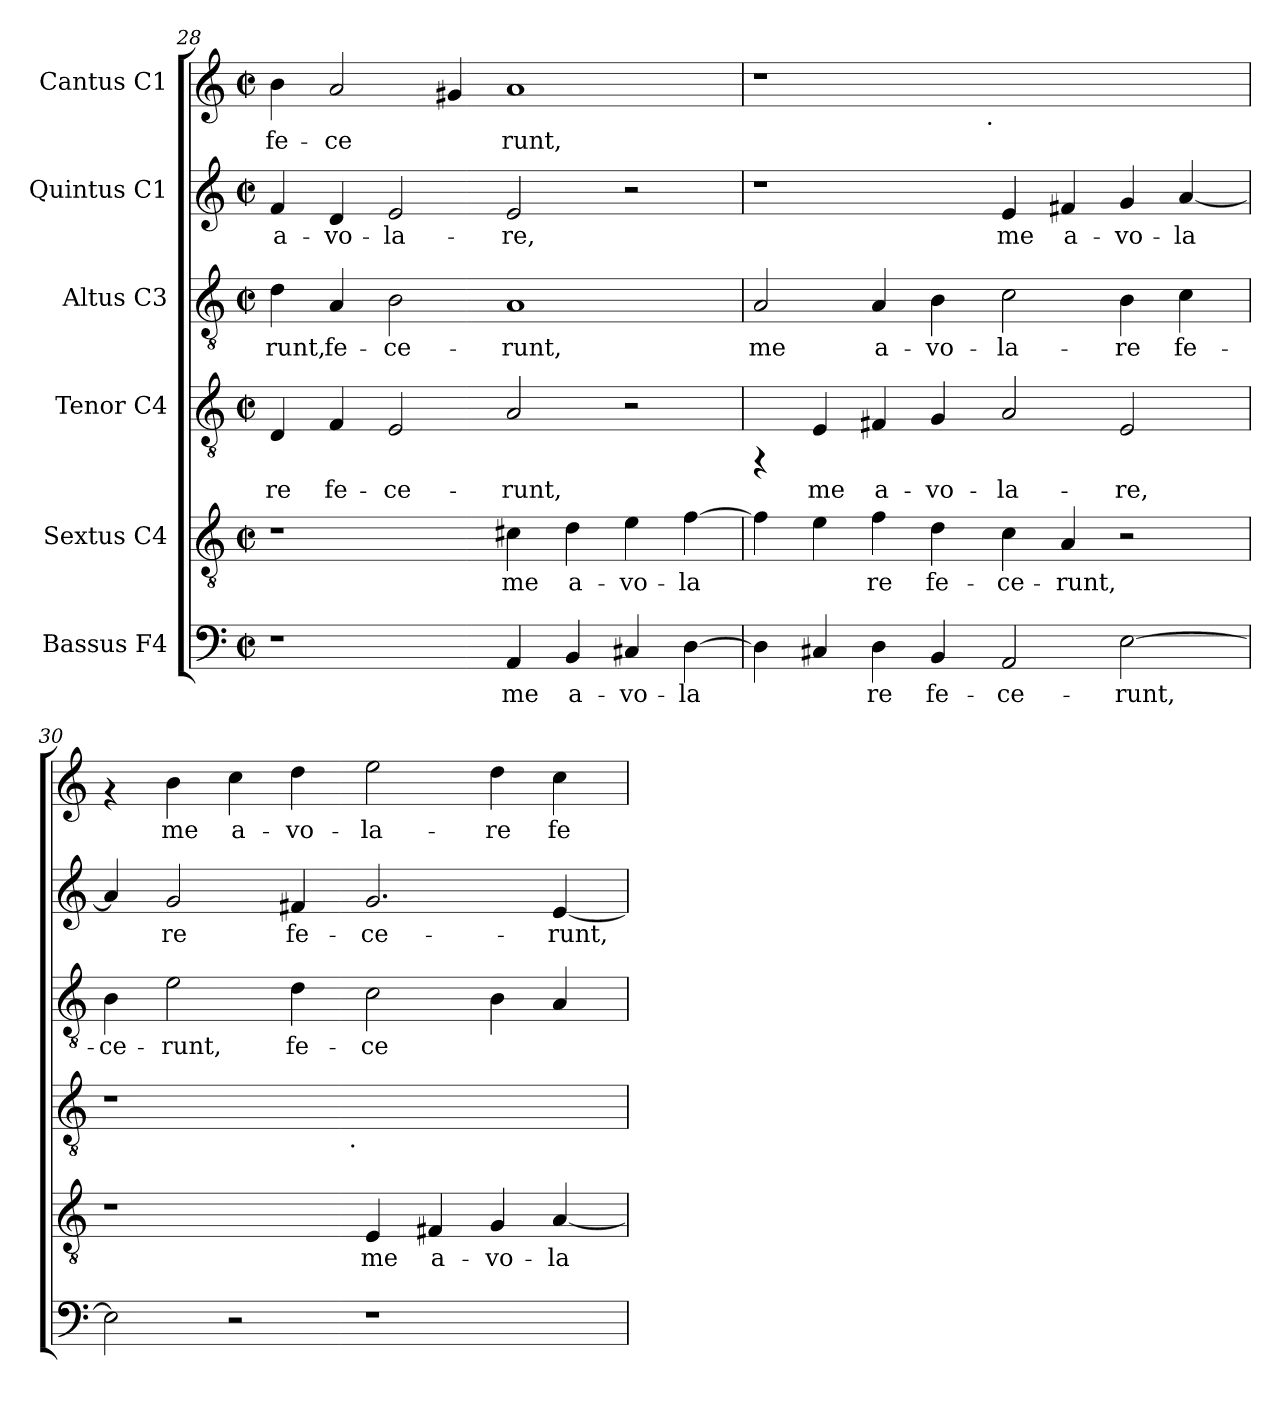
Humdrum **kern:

**kern	**text	**kern	**text	**kern	**text	**kern	**text	**kern	**text	**kern	**text
*part6	*part6	*part5	*part5	*part4	*part4	*part3	*part3	*part2	*part2	*part1	*part1
*staff6	*staff6	*staff5	*staff5	*staff4	*staff4	*staff3	*staff3	*staff2	*staff2	*staff1	*staff1
*I"Bassus  F4	*	*I"Sextus  C4	*	*I"Tenor  C4	*	*I"Altus  C3	*	*I"Quintus  C1	*	*I"Cantus  C1	*
*clefF4	*	*clefGv2	*	*clefGv2	*	*clefGv2	*	*clefG2	*	*clefG2	*
*k[]	*	*k[]	*	*k[]	*	*k[]	*	*k[]	*	*k[]	*
*C:	*	*C:	*	*C:	*	*C:	*	*C:	*	*C:	*
*M2/2	*	*M2/2	*	*M2/2	*	*M2/2	*	*M2/2	*	*M2/2	*
*met(c|)	*	*met(c|)	*	*met(c|)	*	*met(c|)	*	*met(c|)	*	*met(c|)	*
=28	=28	=28	=28	=28	=28	=28	=28	=28	=28	=28	=28
!	!	!	!	!	!LO:LY:b:cj	!	!LO:LY:b:cj	!	!LO:LY:b:cj	!	!LO:LY:b:cj
1r	.	1r	.	4D/	-re	4d\	-runt,	4f/	a-	4b\	fe-
!	!	!	!	!	!LO:LY:b:cj	!	!LO:LY:b:cj	!	!LO:LY:b:cj	!	!LO:LY:b:cj
.	.	.	.	4F/	fe-	4A/	fe-	4d/	-vo-	2a/	-ce-
!	!	!	!	!	!LO:LY:b:cj	!	!LO:LY:b:cj	!	!LO:LY:b:cj	!	!
.	.	.	.	2E/	-ce-	2B\	-ce-	2e/	-la-	.	.
!	!	!	!	!	!	!	!	!	!	!	!LO:LY:b:cj
.	.	.	.	.	.	.	.	.	.	4g#X/	--
!	!LO:LY:b:cj	!	!LO:LY:b:cj	!	!LO:LY:b:cj	!	!LO:LY:b:cj	!	!LO:LY:b:cj	!	!LO:LY:b:cj
4AA/	me	4c#X\	me	2A/	-runt,	1A	-runt,	2e/	-re,	1a	-runt,
!	!LO:LY:b:cj	!	!LO:LY:b:cj	!	!	!	!	!	!	!	!
4BB/	a-	4d\	a-	.	.	.	.	.	.	.	.
!	!LO:LY:b:cj	!	!LO:LY:b:cj	!	!	!	!	!	!	!	!
4C#X/	-vo-	4e\	-vo-	2r	.	.	.	2r	.	.	.
!	!LO:LY:b:cj	!	!LO:LY:b:cj	!	!	!	!	!	!	!	!
[>4D\	-la-	[>4f\	-la-	.	.	.	.	.	.	.	.
=29	=29	=29	=29	=29	=29	=29	=29	=29	=29	=29	=29
!	!LO:LY:b:cj	!	!LO:LY:b:cj	!	!	!	!LO:LY:b:cj	!	!	!	!
*	*	*	*	*	*	*	*	*	*	*^	*
4D\]	--	4f\]	--	4rFF	.	2A/	me	1r	.	1r	2ryy	.
!	!LO:LY:b:cj	!	!LO:LY:b:cj	!	!LO:LY:b:cj	!	!	!	!	!	!	!
4C#X/	--	4e\	--	4E/	me	.	.	.	.	.	.	.
!	!LO:LY:b:cj	!	!LO:LY:b:cj	!	!LO:LY:b:cj	!	!LO:LY:b:cj	!	!	!	!	!
4D\	-re	4f\	-re	4F#X/	a-	4A/	a-	.	.	.	4...ryy	.
!	!LO:LY:b:cj	!	!LO:LY:b:cj	!	!LO:LY:b:cj	!	!LO:LY:b:cj	!	!	!	!	!
4BB/	fe-	4d\	fe-	4G/	-vo-	4B\	-vo-	.	.	.	.	.
!	!	!	!	!	!	!	!	!	!	!	!LO:TX:b:t=.	!
.	.	.	.	.	.	.	.	.	.	.	1ryy	.
!	!LO:LY:b:cj	!	!LO:LY:b:cj	!	!LO:LY:b:cj	!	!LO:LY:b:cj	!	!LO:LY:b:cj	!	!	!
2AA/	-ce-	4c\	-ce-	2A/	-la-	2c\	-la-	4e/	me	1ryy	.	.
!	!	!	!LO:LY:b:cj	!	!	!	!	!	!LO:LY:b:cj	!	!	!
.	.	4A/	-runt,	.	.	.	.	4f#X/	a-	.	.	.
!	!LO:LY:b:cj	!	!	!	!LO:LY:b:cj	!	!LO:LY:b:cj	!	!LO:LY:b:cj	!	!	!
[>2E\	-runt,	2r	.	2E/	-re,	4B\	-re	4g/	-vo-	.	.	.
!	!	!	!	!	!	!	!LO:LY:b:cj	!	!LO:LY:b:cj	!	!	!
.	.	.	.	.	.	4c\	fe-	[<4a/	-la-	.	.	.
.	.	.	.	.	.	.	.	.	.	.	32ryy	.
=30	=30	=30	=30	=30	=30	=30	=30	=30	=30	=30	=30	=30
!	!LO:LY:b:cj	!	!	!	!	!	!LO:LY:b:cj	!	!LO:LY:b:cj	!	!	!
*	*	*	*	*^	*	*	*	*	*	*v	*v	*
2E\]	.	1r	.	1r	2ryy	.	4B\	-ce-	4a/]	--	4rf	.
!	!	!	!	!	!	!	!	!LO:LY:b:cj	!	!LO:LY:b:cj	!	!LO:LY:b:cj
.	.	.	.	.	.	.	2e\	-runt,	2g/	-re	4b\	me
!	!	!	!	!	!	!	!	!	!	!	!	!LO:LY:b:cj
2r	.	.	.	.	4...ryy	.	.	.	.	.	4cc\	a-
!	!	!	!	!	!	!	!	!LO:LY:b:cj	!	!LO:LY:b:cj	!	!LO:LY:b:cj
.	.	.	.	.	.	.	4d\	fe-	4f#X/	fe-	4dd\	-vo-
!	!	!	!	!	!LO:TX:b:t=.	!	!	!	!	!	!	!
.	.	.	.	.	1ryy	.	.	.	.	.	.	.
!	!	!	!LO:LY:b:cj	!	!	!	!	!LO:LY:b:cj	!	!LO:LY:b:cj	!	!LO:LY:b:cj
1r	.	4E/	me	1ryy	.	.	2c\	-ce-	2.g/	-ce-	2ee\	-la-
!	!	!	!LO:LY:b:cj	!	!	!	!	!	!	!	!	!
.	.	4F#X/	a-	.	.	.	.	.	.	.	.	.
!	!	!	!LO:LY:b:cj	!	!	!	!	!LO:LY:b:cj	!	!	!	!LO:LY:b:cj
.	.	4G/	-vo-	.	.	.	4B\	--	.	.	4dd\	-re
!	!	!	!LO:LY:b:cj	!	!	!	!	!LO:LY:b:cj	!	!LO:LY:b:cj	!	!LO:LY:b:cj
.	.	[>4A/	-la-	.	.	.	4A/	--	[>4e/	-runt,	4cc\	fe-
.	.	.	.	.	32ryy	.	.	.	.	.	.	.
*	*	*	*	*v	*v	*	*	*	*	*	*	*
=	=	=	=	=	=	=	=	=	=	=	=
*-	*-	*-	*-	*-	*-	*-	*-	*-	*-	*-	*-
